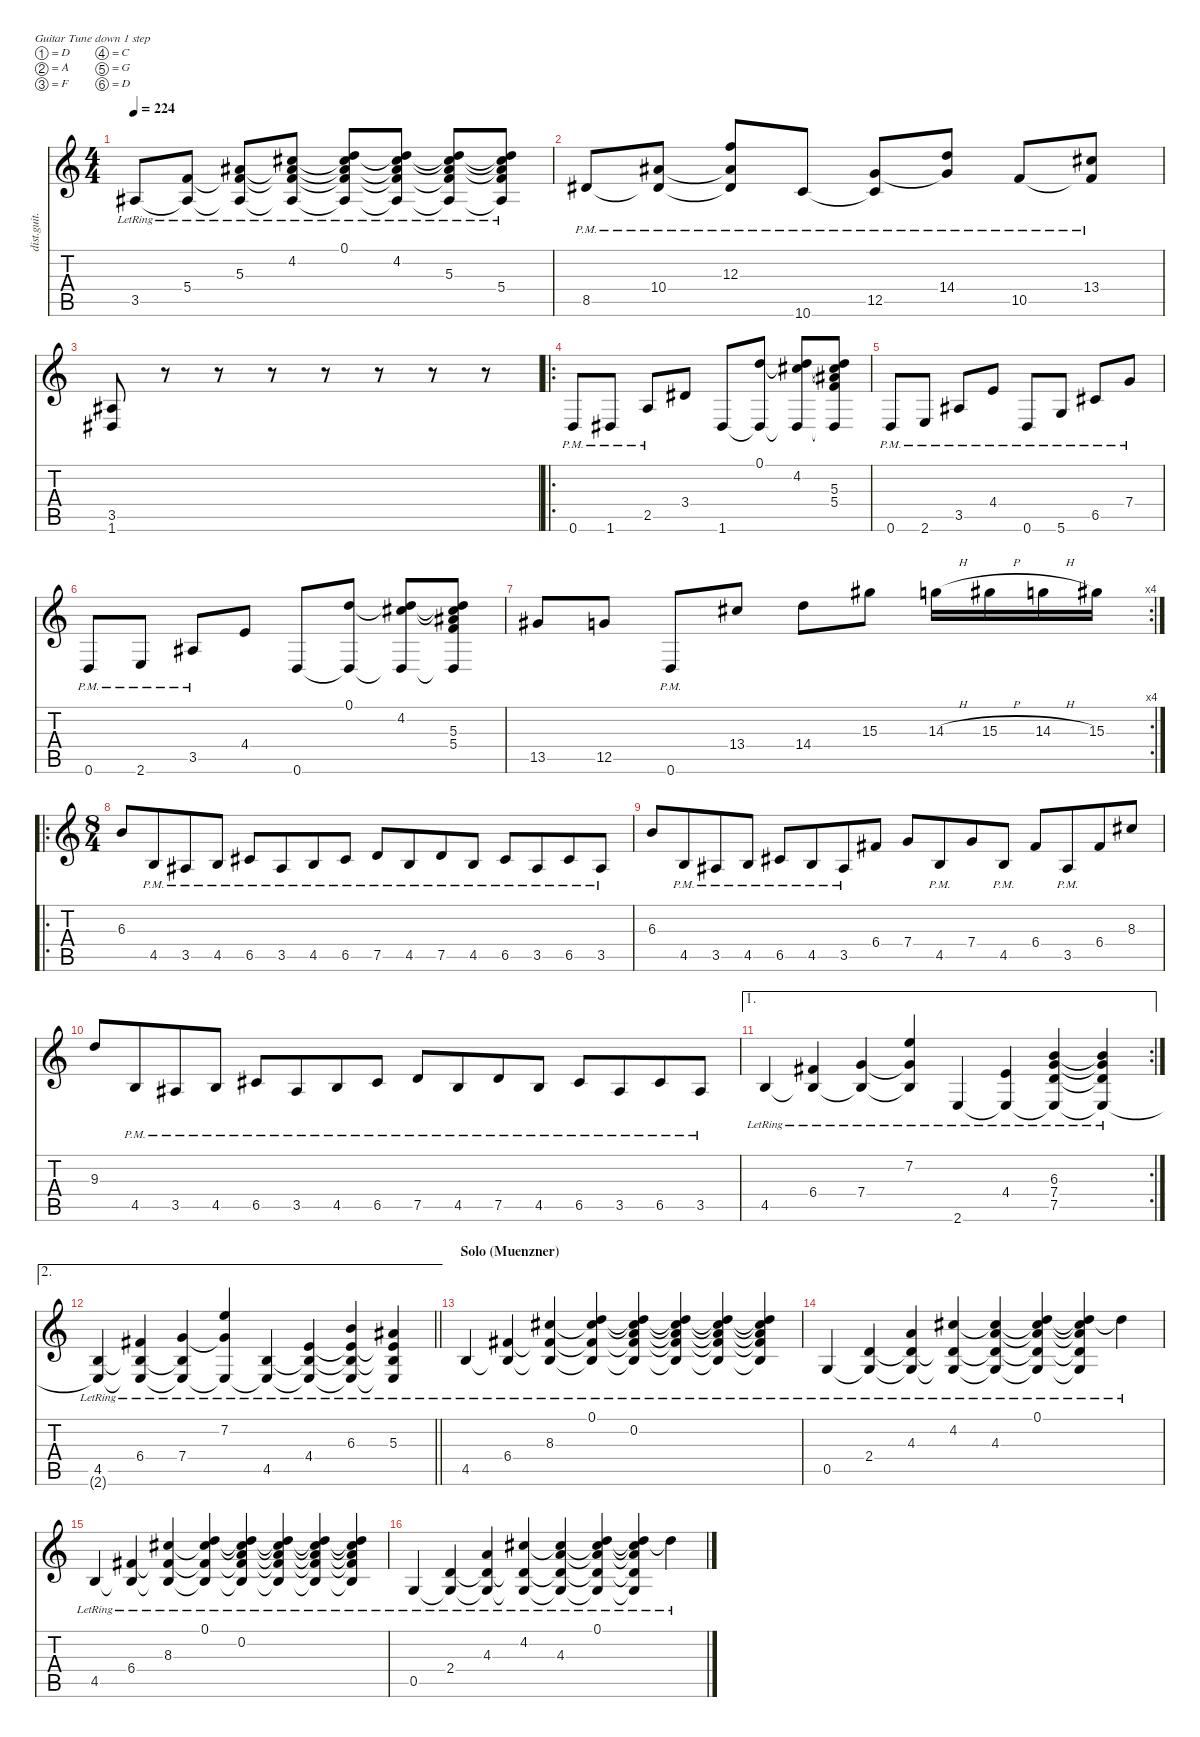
\defaultSystemsLayout 4
\hideDynamics
\bracketExtendMode nobrackets
\otherSystemsTrackNameOrientation horizontal
\track ("Christian Muenzner" "dist.guit.") {instrument distortionguitar}
\staff {score tabs}
\tuning (D4 A3 F3 C3 G2 D2)
\ts (4 4)
\tempo 224
\clef g2
\ks c
3.5{lr acc #}.8{dy f beam Up} (5.4{lr} 3.5{lr t acc #}).8{beam Up} (5.3{lr acc #} 5.4{lr t} 3.5{lr t acc #}).8{beam Up} (4.2{lr acc #} 5.3{lr t acc #} 5.4{lr t} 3.5{lr t acc #}).8{beam Up} (0.1{lr} 4.2{lr t acc #} 5.3{lr t acc #} 5.4{lr t} 3.5{lr t acc #}).8{beam Up} (0.1{lr t} 4.2{lr acc #} 5.3{lr t acc #} 5.4{lr t} 3.5{lr t acc #}).8{beam Up} (0.1{lr t} 4.2{lr t acc #} 5.3{lr acc #} 5.4{lr t} 3.5{lr t acc #}).8{beam Up} (0.1{lr t} 4.2{lr t acc #} 5.3{lr t acc #} 5.4{lr} 3.5{lr t acc #}).8{beam Up} |
8.5{pm acc #}.8{beam Up} (10.4{pm acc #} 8.5{pm t acc #}).8{beam Up} (12.3{pm} 10.4{pm t acc #} 8.5{pm t acc #}).8{beam Up} 10.6{pm}.8{beam Up} (12.5{pm} 10.6{pm t}).8{beam Up} (14.4{pm} 12.5{pm t}).8{beam Up} 10.5{pm}.8{beam Up} (13.4{pm acc #} 10.5{pm t}).8{beam Up} |
(3.5{acc #} 1.6{acc #}).8{beam Up} r.8{beam Up} r.8{beam Up} r.8{beam Up} r.8{beam Up} r.8{beam Up} r.8{beam Up} r.8{beam Up} |
\ro
0.6{pm}.8{beam Up} 1.6{pm acc #}.8{beam Up} 2.5{pm}.8{beam Up} 3.4{acc #}.8{beam Up} 1.6{acc #}.8{beam Up} (0.1 1.6{t acc #}).8{beam Up} (0.1{t} 4.2{acc #} 1.6{t acc #}).8{beam Up} (0.1{t} 4.2{t acc #} 5.3{acc #} 5.4 1.6{t acc #}).8{beam Up} |
0.6{pm}.8{beam Up} 2.6{pm}.8{beam Up} 3.5{pm acc #}.8{beam Up} 4.4{pm}.8{beam Up} 0.6{pm}.8{beam Up} 5.6{pm}.8{beam Up} 6.5{pm acc #}.8{beam Up} 7.4{pm}.8{beam Up} |
0.6{pm}.8{beam Up} 2.6{pm}.8{beam Up} 3.5{pm acc #}.8{beam Up} 4.4.8{beam Up} 0.6.8{beam Up} (0.1 0.6{t}).8{beam Up} (0.1{t} 4.2{acc #} 0.6{t}).8{beam Up} (0.1{t} 4.2{t acc #} 5.3{acc #} 5.4 0.6{t}).8{beam Up} |
\rc 4
13.5{acc #}.8{beam Up} 12.5.8{beam Up} 0.6{pm}.8{beam Up} 13.4{acc #}.8{beam Up} 14.4.8{beam Down} 15.3{acc #}.8{beam Down} 14.3{h}.16{beam Down} 15.3{h acc #}.16{beam Down} 14.3{h}.16{beam Down} 15.3{acc #}.16{beam Down} |
\ro
\ts (8 4)
\beaming (8 4 4 4 4)
6.3.8{beam Up} 4.5{pm}.8{beam Up} 3.5{pm acc #}.8{beam Up} 4.5{pm}.8{beam Up} 6.5{pm acc #}.8{beam Up} 3.5{pm acc #}.8{beam Up} 4.5{pm}.8{beam Up} 6.5{pm acc #}.8{beam Up} 7.5{pm}.8{beam Up} 4.5{pm}.8{beam Up} 7.5{pm}.8{beam Up} 4.5{pm}.8{beam Up} 6.5{pm acc #}.8{beam Up} 3.5{pm acc #}.8{beam Up} 6.5{pm acc #}.8{beam Up} 3.5{pm acc #}.8{beam Up} |
6.3.8{beam Up} 4.5{pm}.8{beam Up} 3.5{pm acc #}.8{beam Up} 4.5{pm}.8{beam Up} 6.5{pm acc #}.8{beam Up} 4.5{pm}.8{beam Up} 3.5{pm acc #}.8{beam Up} 6.4{acc #}.8{beam Up} 7.4.8{beam Up} 4.5{pm}.8{beam Up} 7.4.8{beam Up} 4.5{pm}.8{beam Up} 6.4{acc #}.8{beam Up} 3.5{pm acc #}.8{beam Up} 6.4{acc #}.8{beam Up} 8.3{acc #}.8{beam Up} |
9.3.8{beam Up} 4.5{pm}.8{beam Up} 3.5{pm acc #}.8{beam Up} 4.5{pm}.8{beam Up} 6.5{pm acc #}.8{beam Up} 3.5{pm acc #}.8{beam Up} 4.5{pm}.8{beam Up} 6.5{pm acc #}.8{beam Up} 7.5{pm}.8{beam Up} 4.5{pm}.8{beam Up} 7.5{pm}.8{beam Up} 4.5{pm}.8{beam Up} 6.5{pm acc #}.8{beam Up} 3.5{pm acc #}.8{beam Up} 6.5{pm acc #}.8{beam Up} 3.5{pm acc #}.8{beam Up} |
\ae 1
\rc 2
4.5{lr}.4{beam Up} (6.4{lr acc #} 4.5{lr t}).4{beam Up} (7.4{lr} 4.5{lr t}).4{beam Up} (7.2{lr} 7.4{lr t} 4.5{lr t}).4{beam Up} 2.6{lr}.4{beam Up} (4.4{lr} 2.6{lr t}).4{beam Up} (6.3{lr} 7.4{lr} 7.5{lr} 2.6{lr t}).4{beam Up} (6.3{lr t} 7.4{lr t} 7.5{lr t} 2.6{lr t}).4{beam Up} |
\ae 2
\barLineRight lightlight
(4.5{lr} 2.6{lr t}).4{beam Up} (6.4{lr acc #} 4.5{lr t} 2.6{lr t}).4{beam Up} (7.4{lr} 4.5{lr t} 2.6{lr t}).4{beam Up} (7.2{lr} 7.4{lr t} 2.6{lr t}).4{beam Up} (4.5{lr} 2.6{lr t}).4{beam Up} (4.4{lr} 4.5{lr t} 2.6{lr t}).4{beam Up} (6.3{lr} 4.4{lr t} 4.5{lr t} 2.6{lr t}).4{beam Up} (5.3{lr acc #} 4.4{lr t} 4.5{lr t} 2.6{lr t}).4{beam Up} |
\section ("" "Solo (Muenzner)")
4.5{lr}.4{beam Up} (6.4{lr acc #} 4.5{lr t}).4{beam Up} (8.3{lr acc #} 6.4{lr t acc #} 4.5{lr t}).4{beam Up} (0.1{lr} 8.3{lr t acc #} 6.4{lr t acc #} 4.5{lr t}).4{beam Up} (0.2{lr} 0.1{lr t} 8.3{lr t acc #} 6.4{lr t acc #} 4.5{lr t}).4{beam Up} (0.1{lr t} 0.2{lr t} 8.3{lr t acc #} 6.4{lr t acc #} 4.5{lr t}).4{beam Up} (0.1{lr t} 0.2{lr t} 8.3{lr t acc #} 6.4{lr t acc #} 4.5{lr t}).4{beam Up} (0.1{lr t} 0.2{lr t} 8.3{lr t acc #} 6.4{lr t acc #} 4.5{lr t}).4{beam Up} |
0.5{lr}.4{beam Up} (2.4{lr} 0.5{lr t}).4{beam Up} (4.3{lr} 2.4{lr t} 0.5{lr t}).4{beam Up} (4.2{lr acc #} 2.4{lr t} 0.5{lr t}).4{beam Up} (4.3{lr} 4.2{lr t acc #} 2.4{lr t} 0.5{lr t}).4{beam Up} (0.1{lr} 4.2{lr t acc #} 4.3{lr t} 2.4{lr t} 0.5{lr t}).4{beam Up} (0.1{lr t} 4.2{lr t acc #} 4.3{lr t} 2.4{lr t} 0.5{lr t}).4{beam Up} 0.1{lr t}.4{beam Down} |
4.5{lr}.4{beam Up} (6.4{lr acc #} 4.5{lr t}).4{beam Up} (8.3{lr acc #} 6.4{lr t acc #} 4.5{lr t}).4{beam Up} (0.1{lr} 8.3{lr t acc #} 6.4{lr t acc #} 4.5{lr t}).4{beam Up} (0.2{lr} 0.1{lr t} 8.3{lr t acc #} 6.4{lr t acc #} 4.5{lr t}).4{beam Up} (0.1{lr t} 0.2{lr t} 8.3{lr t acc #} 6.4{lr t acc #} 4.5{lr t}).4{beam Up} (0.1{lr t} 0.2{lr t} 8.3{lr t acc #} 6.4{lr t acc #} 4.5{lr t}).4{beam Up} (0.1{lr t} 0.2{lr t} 8.3{lr t acc #} 6.4{lr t acc #} 4.5{lr t}).4{beam Up} |
0.5{lr}.4{beam Up} (2.4{lr} 0.5{lr t}).4{beam Up} (4.3{lr} 2.4{lr t} 0.5{lr t}).4{beam Up} (4.2{lr acc #} 2.4{lr t} 0.5{lr t}).4{beam Up} (4.3{lr} 4.2{lr t acc #} 2.4{lr t} 0.5{lr t}).4{beam Up} (0.1{lr} 4.2{lr t acc #} 4.3{lr t} 2.4{lr t} 0.5{lr t}).4{beam Up} (0.1{lr t} 4.2{lr t acc #} 4.3{lr t} 2.4{lr t} 0.5{lr t}).4{beam Up} 0.1{lr t}.4{beam Down}
